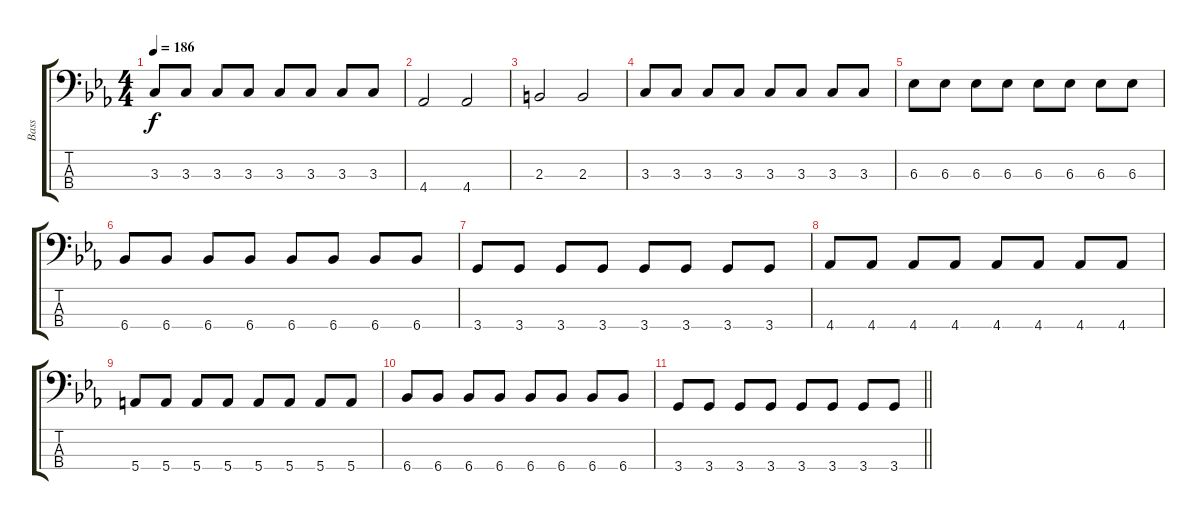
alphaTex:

\track ("Bass" "Bass") {instrument electricbassfinger}
\staff {score tabs}
\tuning (G2 D2 A1 E1) {hide}
\ts (4 4)
\tempo 186
\clef f4
\ks eb
3.3.8{dy f} 3.3.8 3.3.8 3.3.8 3.3.8 3.3.8 3.3.8 3.3.8 |
4.4.2 4.4.2 |
2.3.2 2.3.2 |
3.3.8 3.3.8 3.3.8 3.3.8 3.3.8 3.3.8 3.3.8 3.3.8 |
6.3.8 6.3.8 6.3.8 6.3.8 6.3.8 6.3.8 6.3.8 6.3.8 |
6.4.8 6.4.8 6.4.8 6.4.8 6.4.8 6.4.8 6.4.8 6.4.8 |
3.4.8 3.4.8 3.4.8 3.4.8 3.4.8 3.4.8 3.4.8 3.4.8 |
4.4.8 4.4.8 4.4.8 4.4.8 4.4.8 4.4.8 4.4.8 4.4.8 |
5.4.8 5.4.8 5.4.8 5.4.8 5.4.8 5.4.8 5.4.8 5.4.8 |
6.4.8 6.4.8 6.4.8 6.4.8 6.4.8 6.4.8 6.4.8 6.4.8 |
\barLineRight lightlight
3.4.8 3.4.8 3.4.8 3.4.8 3.4.8 3.4.8 3.4.8 3.4.8
